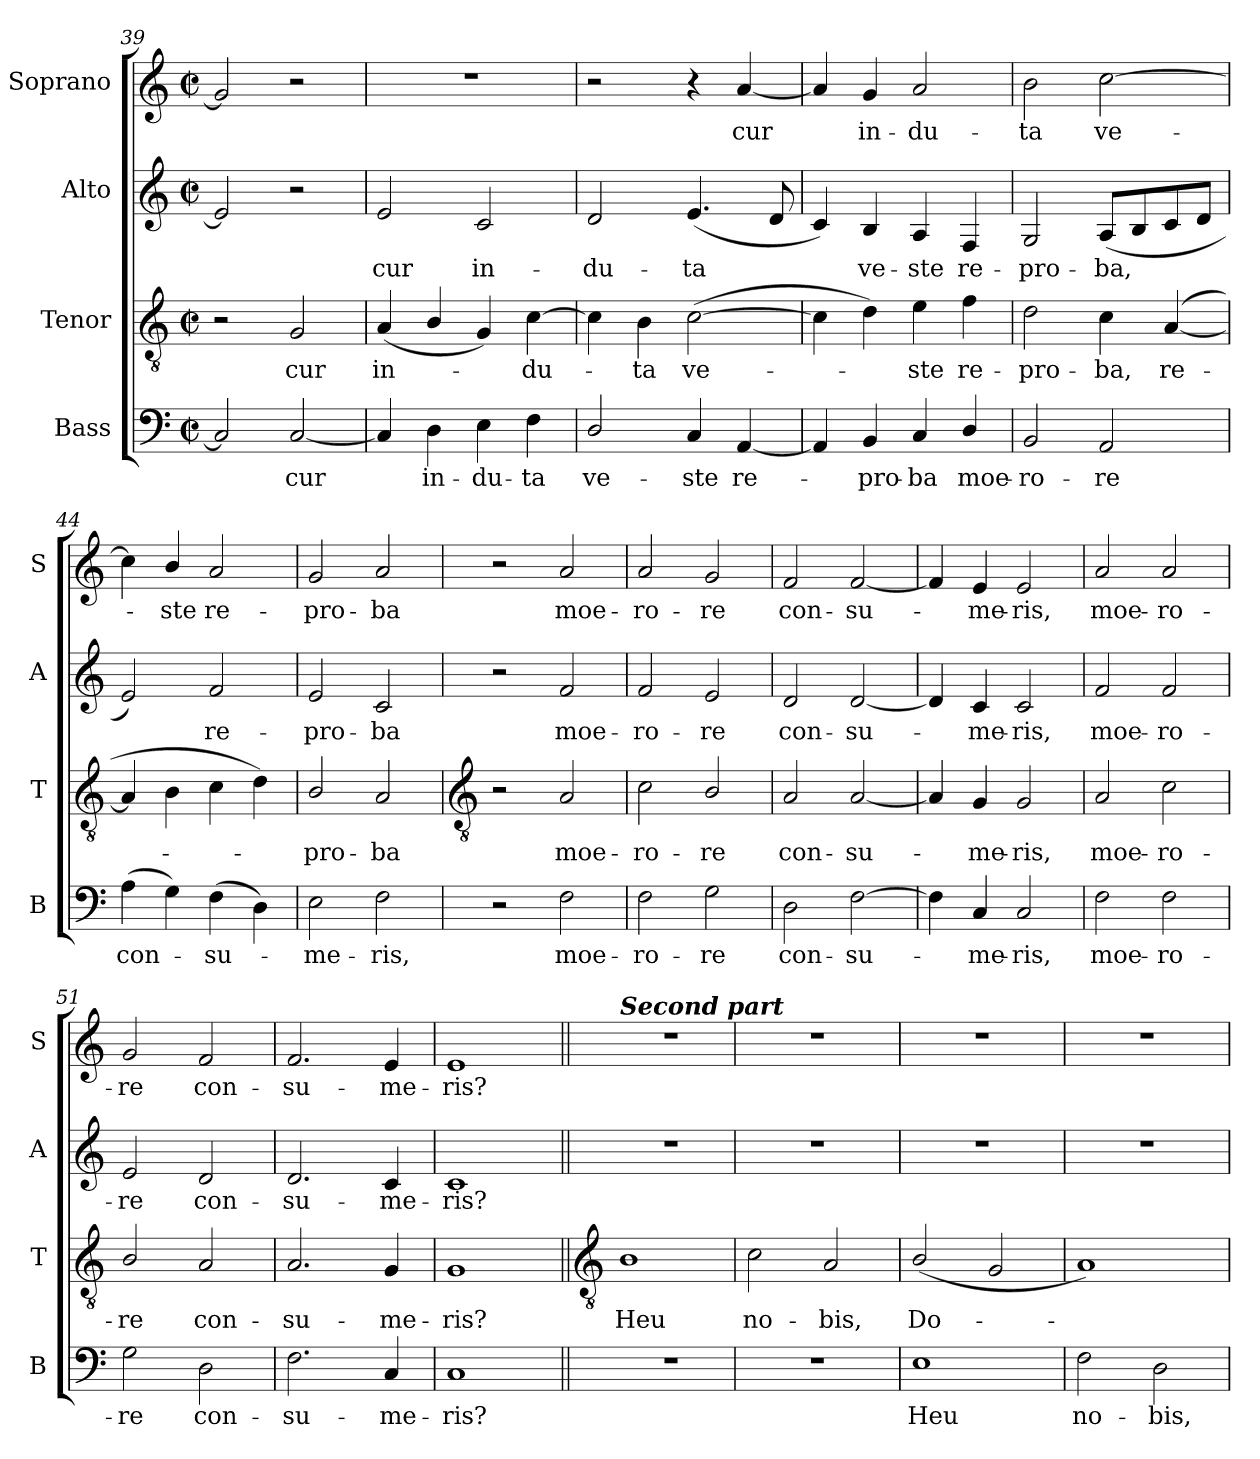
**kern	**text	**kern	**text	**kern	**text	**kern	**text
*part4	*part4	*part3	*part3	*part2	*part2	*part1	*part1
*staff4	*staff4	*staff3	*staff3	*staff2	*staff2	*staff1	*staff1
*I"Bass	*	*I"Tenor	*	*I"Alto	*	*I"Soprano	*
*I'B	*	*I'T	*	*I'A	*	*I'S	*
*clefF4	*	*clefGv2	*	*clefG2	*	*clefG2	*
*k[]	*	*k[]	*	*k[]	*	*k[]	*
*C:	*	*C:	*	*C:	*	*C:	*
*M2/2	*	*M2/2	*	*M2/2	*	*M2/2	*
*met(c|)	*	*met(c|)	*	*met(c|)	*	*met(c|)	*
=39	=39	=39	=39	=39	=39	=39	=39
2C]	.	2r	.	2e]	.	2g]	.
!	!LO:LY:b	!	!LO:LY:b	!	!	!	!
[2C	cur	2G	cur	2r	.	2r	.
=40	=40	=40	=40	=40	=40	=40	=40
!	!	!	!LO:LY:b	!	!LO:LY:b	!	!
4C]	.	(<4A	in-	2e	cur	1r	.
!	!LO:LY:b	!	!	!	!	!	!
4D	in-	4B/	.	.	.	.	.
!	!LO:LY:b	!	!	!	!LO:LY:b	!	!
4E	-du-	4G)	.	2c	in-	.	.
!	!LO:LY:b	!	!LO:LY:b	!	!	!	!
4F	-ta	[4c	du-	.	.	.	.
=41	=41	=41	=41	=41	=41	=41	=41
!	!LO:LY:b	!	!	!	!LO:LY:b	!	!
2D/	ve-	4c]	.	2d	-du-	2r	.
!	!	!	!LO:LY:b	!	!	!	!
.	.	4B	ta	.	.	.	.
!	!LO:LY:b	!	!LO:LY:b	!	!LO:LY:b	!	!
4C	-ste	(>[2c	ve-	(<4.e	-ta	4r	.
!	!LO:LY:b	!	!	!	!	!	!LO:LY:b
[4AA	re-	.	.	.	.	[4a	cur
.	.	.	.	8d	.	.	.
=42	=42	=42	=42	=42	=42	=42	=42
4AA]	.	4c]	.	4c)	.	4a]	.
!	!LO:LY:b	!	!	!	!LO:LY:b	!	!LO:LY:b
4BB	pro-	4d)	.	4B/	ve-	4g	in-
!	!LO:LY:b	!	!LO:LY:b	!	!LO:LY:b	!	!LO:LY:b
4C	-ba	4e	ste	4A	-ste	2a	-du-
!	!LO:LY:b	!	!LO:LY:b	!	!LO:LY:b	!	!
4D/	moe-	4f	re-	4F	re-	.	.
=43	=43	=43	=43	=43	=43	=43	=43
!	!LO:LY:b	!	!LO:LY:b	!	!LO:LY:b	!	!LO:LY:b
2BB	-ro-	2d	-pro-	2G	-pro-	2b	-ta
!	!LO:LY:b	!	!LO:LY:b	!	!LO:LY:b	!	!LO:LY:b
2AA	-re	4c	-ba,	(<8AL	-ba,	[2cc	ve-
.	.	.	.	8B	.	.	.
!	!	!	!LO:LY:b	!	!	!	!
.	.	(>[4A	re-	8c	.	.	.
.	.	.	.	8dJ	.	.	.
=44	=44	=44	=44	=44	=44	=44	=44
!	!LO:LY:b	!	!	!	!	!	!
(>4A	con-	4A]	.	2e)	.	4cc]	.
!	!	!	!	!	!	!	!LO:LY:b
4G)	.	4B	.	.	.	4b/	ste
!	!LO:LY:b	!	!	!	!LO:LY:b	!	!LO:LY:b
(>4F	su-	4c	.	2f	re-	2a	re-
4D)	.	4d)	.	.	.	.	.
=45	=45	=45	=45	=45	=45	=45	=45
!	!LO:LY:b	!	!LO:LY:b	!	!LO:LY:b	!	!LO:LY:b
2E	me-	2B/	pro-	2e	-pro-	2g	-pro-
!	!LO:LY:b	!	!LO:LY:b	!	!LO:LY:b	!	!LO:LY:b
2F	-ris,	2A	-ba	2c	-ba	2a	-ba
!!LO:LB:g=z
=46	=46	=46	=46	=46	=46	=46	=46
*	*	*clefGv2	*	*	*	*	*
2r	.	2r	.	2r	.	2r	.
!	!LO:LY:b	!	!LO:LY:b	!	!LO:LY:b	!	!LO:LY:b
2F	moe-	2A	moe-	2f	moe-	2a	moe-
=47	=47	=47	=47	=47	=47	=47	=47
!	!LO:LY:b	!	!LO:LY:b	!	!LO:LY:b	!	!LO:LY:b
2F	-ro-	2c	-ro-	2f	-ro-	2a	-ro-
!	!LO:LY:b	!	!LO:LY:b	!	!LO:LY:b	!	!LO:LY:b
2G	-re	2B/	-re	2e	-re	2g	-re
=48	=48	=48	=48	=48	=48	=48	=48
!	!LO:LY:b	!	!LO:LY:b	!	!LO:LY:b	!	!LO:LY:b
2D	con-	2A	con-	2d	con-	2f	con-
!	!LO:LY:b	!	!LO:LY:b	!	!LO:LY:b	!	!LO:LY:b
[2F	-su-	[2A	-su-	[2d	-su-	[2f	-su-
=49	=49	=49	=49	=49	=49	=49	=49
4F]	.	4A]	.	4d]	.	4f]	.
!	!LO:LY:b	!	!LO:LY:b	!	!LO:LY:b	!	!LO:LY:b
4C	me-	4G	me-	4c	me-	4e	me-
!	!LO:LY:b	!	!LO:LY:b	!	!LO:LY:b	!	!LO:LY:b
2C	-ris,	2G	-ris,	2c	-ris,	2e	-ris,
=50	=50	=50	=50	=50	=50	=50	=50
!	!LO:LY:b	!	!LO:LY:b	!	!LO:LY:b	!	!LO:LY:b
2F	moe-	2A	moe-	2f	moe-	2a	moe-
!	!LO:LY:b	!	!LO:LY:b	!	!LO:LY:b	!	!LO:LY:b
2F	-ro-	2c	-ro-	2f	-ro-	2a	-ro-
=51	=51	=51	=51	=51	=51	=51	=51
!	!LO:LY:b	!	!LO:LY:b	!	!LO:LY:b	!	!LO:LY:b
2G	-re	2B/	-re	2e	-re	2g	-re
!	!LO:LY:b	!	!LO:LY:b	!	!LO:LY:b	!	!LO:LY:b
2D	con-	2A	con-	2d	con-	2f	con-
=52	=52	=52	=52	=52	=52	=52	=52
!	!LO:LY:b	!	!LO:LY:b	!	!LO:LY:b	!	!LO:LY:b
2.F	-su-	2.A	-su-	2.d	-su-	2.f	-su-
!	!LO:LY:b	!	!LO:LY:b	!	!LO:LY:b	!	!LO:LY:b
4C	-me-	4G	-me-	4c	-me-	4e	-me-
=53	=53	=53	=53	=53	=53	=53	=53
!	!LO:LY:b	!	!LO:LY:b	!	!LO:LY:b	!	!LO:LY:b
1C	-ris?	1G	-ris?	1c	-ris?	1e	-ris?
!!LO:LB:g=z
=54||	=54||	=54||	=54||	=54||	=54||	=54||	=54||
*	*	*clefGv2	*	*	*	*	*
!	!	!	!	!	!	!LO:TX:a:Bi:t=Second part	!
!	!	!	!LO:LY:b	!	!	!	!
1r	.	1B	Heu	1r	.	1r	.
=55	=55	=55	=55	=55	=55	=55	=55
!	!	!	!LO:LY:b	!	!	!	!
1r	.	2c	no-	1r	.	1r	.
!	!	!	!LO:LY:b	!	!	!	!
.	.	2A	-bis,	.	.	.	.
=56	=56	=56	=56	=56	=56	=56	=56
!	!LO:LY:b	!	!LO:LY:b	!	!	!	!
1E	Heu	(<2B/	Do-	1r	.	1r	.
.	.	2G	.	.	.	.	.
=57	=57	=57	=57	=57	=57	=57	=57
!	!LO:LY:b	!	!	!	!	!	!
2F	no-	1A)	.	1r	.	1r	.
!	!LO:LY:b	!	!	!	!	!	!
2D	-bis,	.	.	.	.	.	.
=	=	=	=	=	=	=	=
*-	*-	*-	*-	*-	*-	*-	*-
